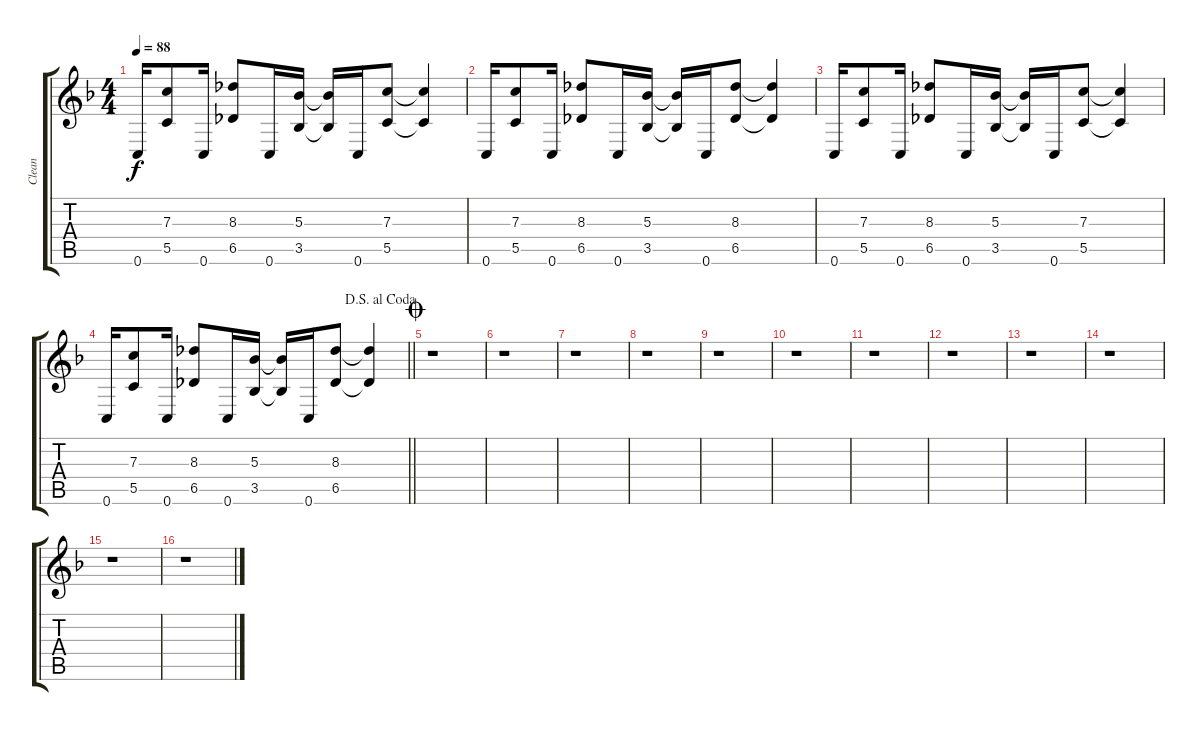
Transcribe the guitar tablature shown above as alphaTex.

\track ("Clean" "Clean") {instrument electricguitarclean}
\staff {score tabs}
\tuning (D4 A3 F3 C3 G2 C2) {hide}
\ts (4 4)
\tempo 88
\clef g2
\ks f
0.6.16{dy f} (7.3 5.5).8 0.6.16 (8.3 6.5).8 0.6.16 (5.3 3.5).16 (5.3{t} 3.5{t}).16 0.6.16 (7.3 5.5).8 (7.3{t} 5.5{t}).4 |
0.6.16 (7.3 5.5).8 0.6.16 (8.3 6.5).8 0.6.16 (5.3 3.5).16 (5.3{t} 3.5{t}).16 0.6.16 (8.3 6.5).8 (8.3{t} 6.5{t}).4 |
0.6.16 (7.3 5.5).8 0.6.16 (8.3 6.5).8 0.6.16 (5.3 3.5).16 (5.3{t} 3.5{t}).16 0.6.16 (7.3 5.5).8 (7.3{t} 5.5{t}).4 |
\jump dalsegnoalcoda
\barLineRight lightlight
0.6.16 (7.3 5.5).8 0.6.16 (8.3 6.5).8 0.6.16 (5.3 3.5).16 (5.3{t} 3.5{t}).16 0.6.16 (8.3 6.5).8 (8.3{t} 6.5{t}).4 |
\jump coda
r.1 |
r.1 |
r.1 |
r.1 |
r.1 |
r.1 |
r.1 |
r.1 |
r.1 |
r.1 |
r.1 |
r.1
